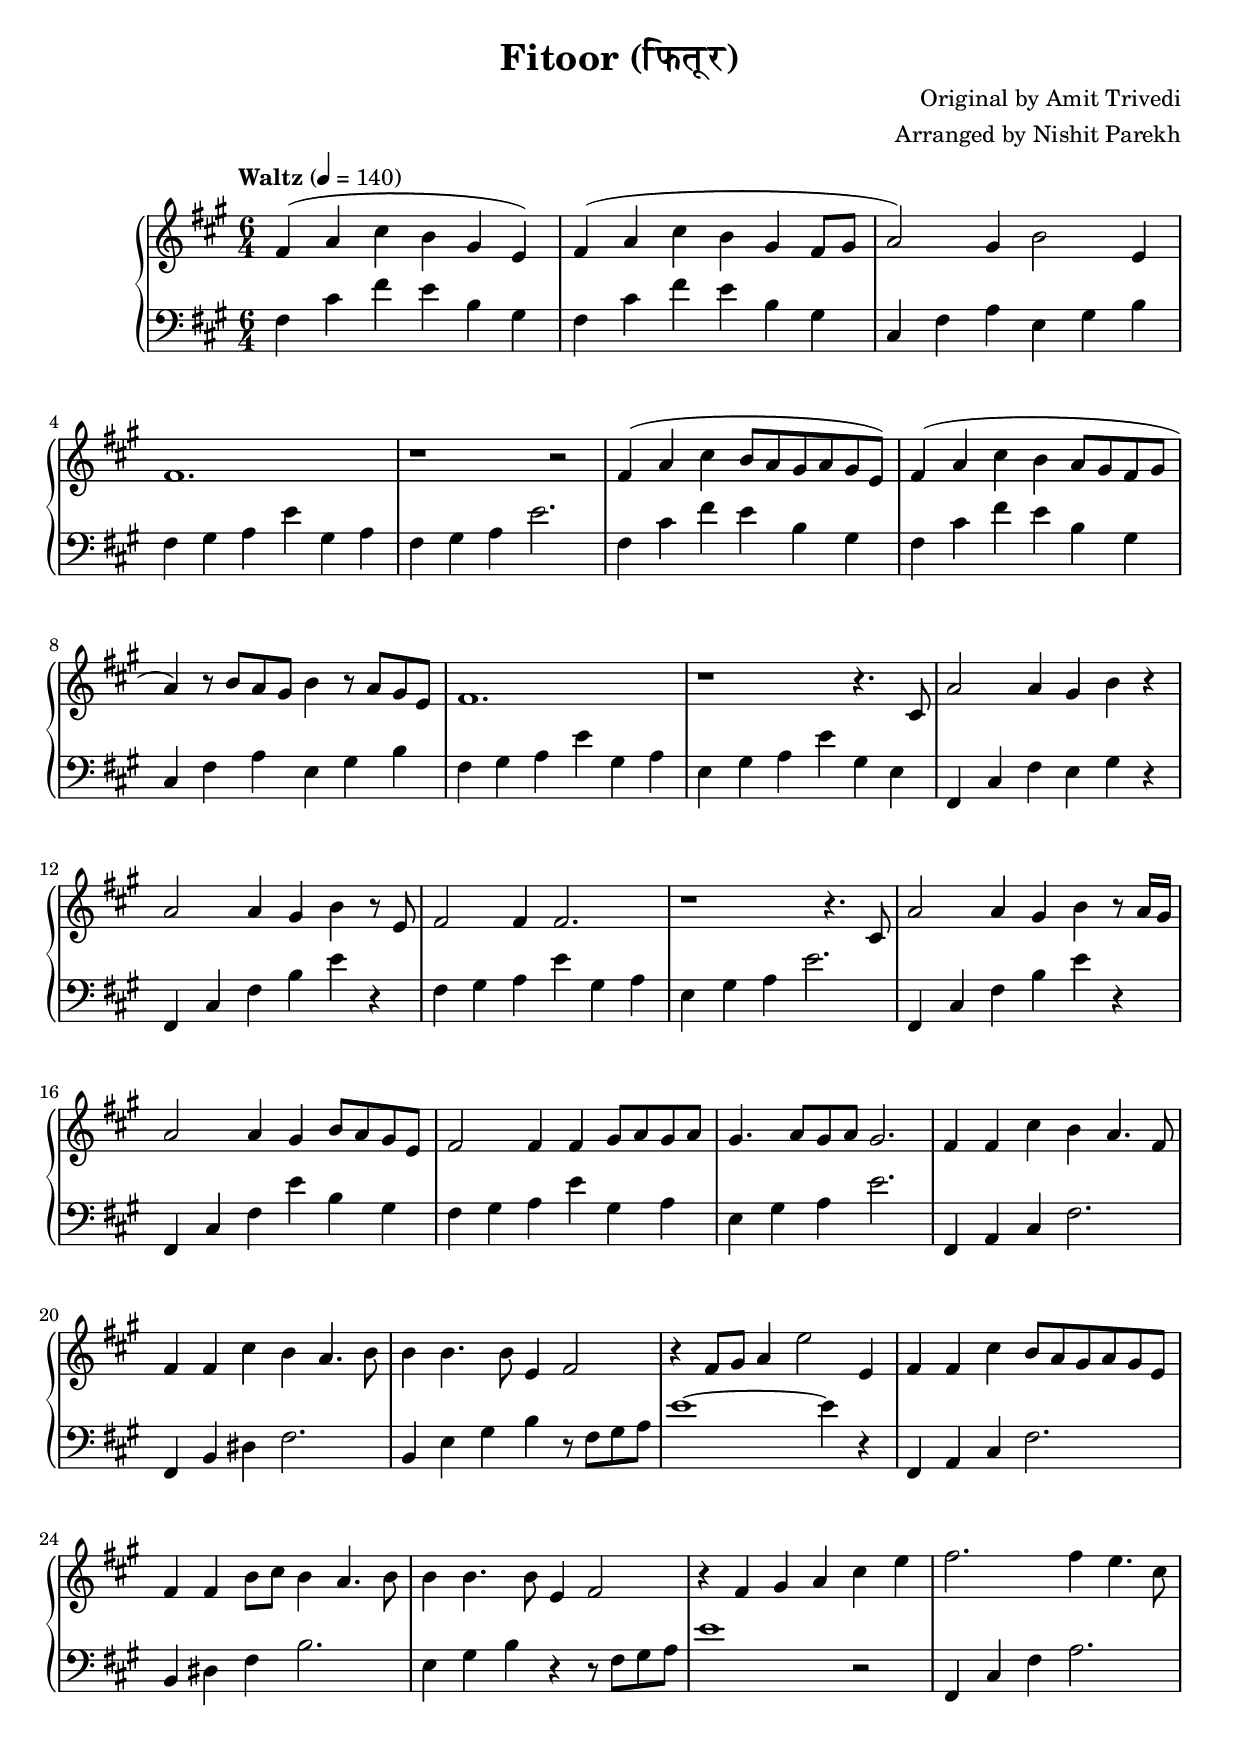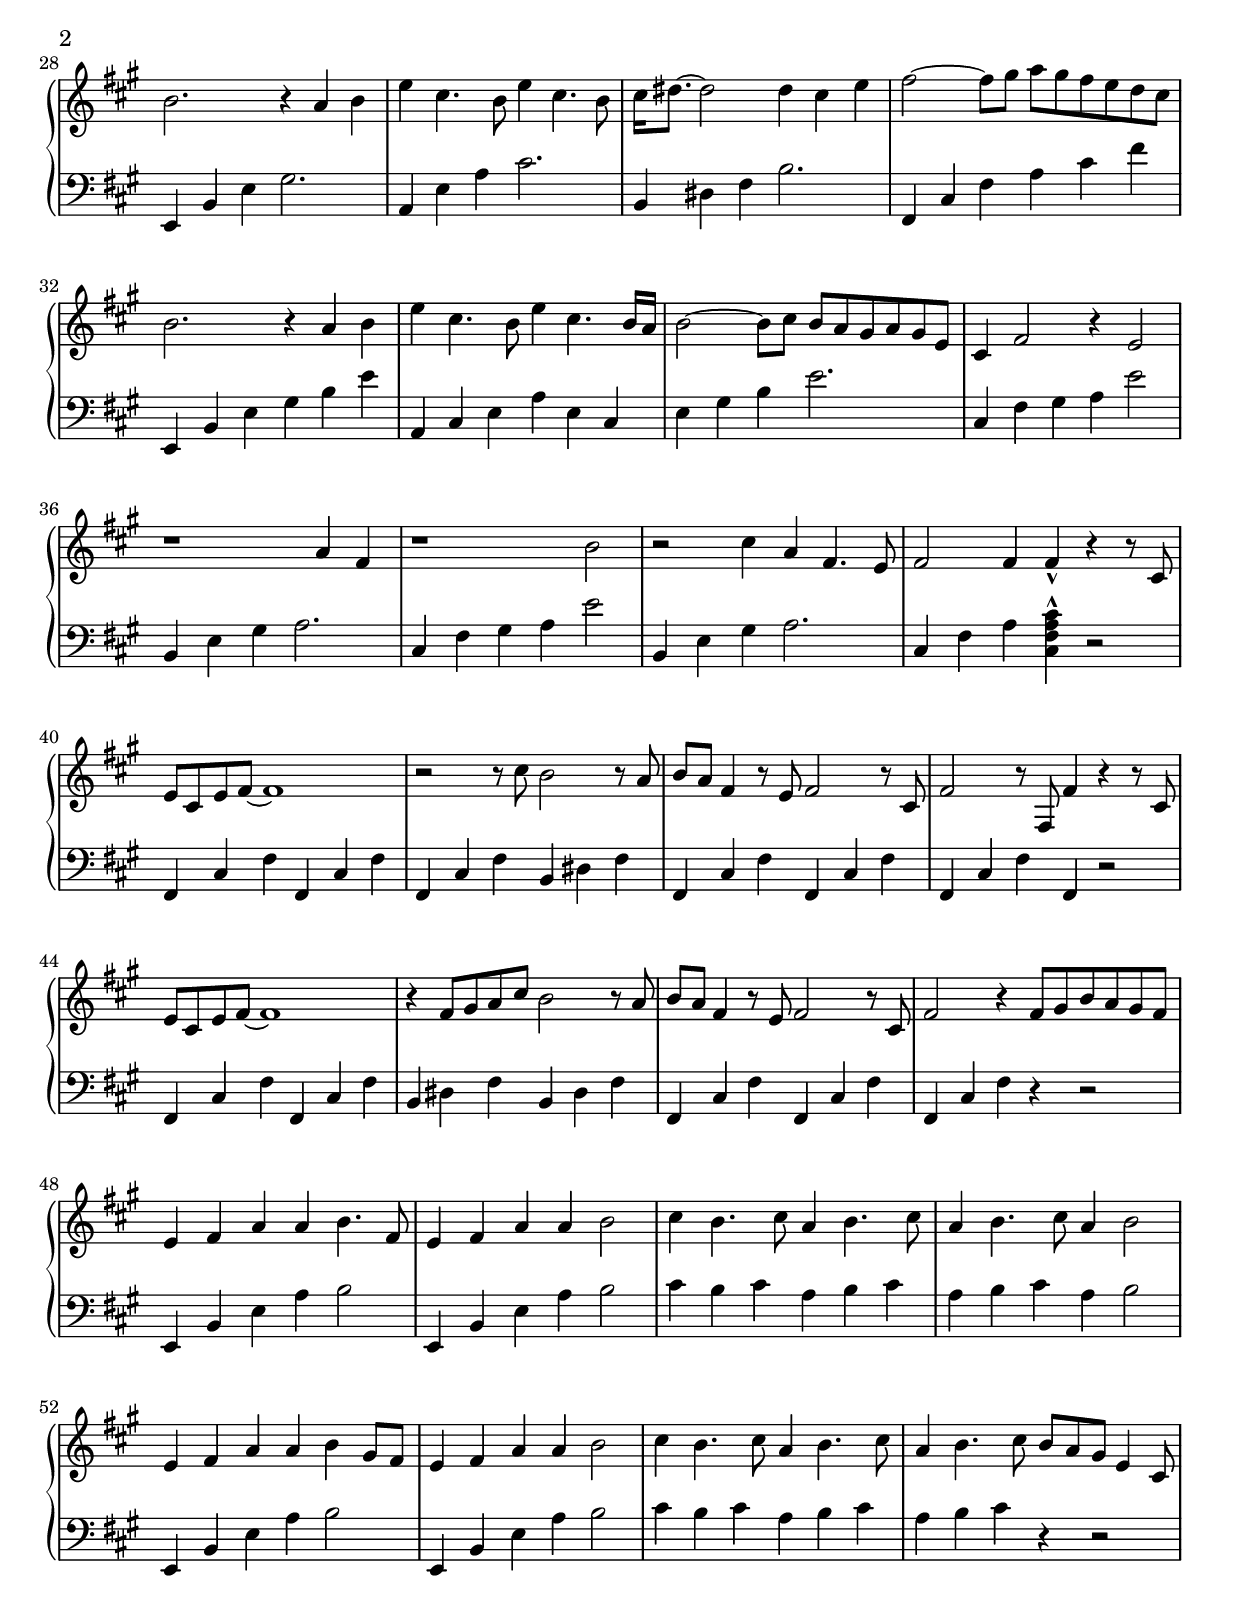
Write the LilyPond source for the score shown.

\version "2.19.82"

\header{
 title = "Fitoor (फितूर)"
 composer = "Original by Amit Trivedi"
 arranger = "Arranged by Nishit Parekh"
}


% ------------------------------------------------------------------------------
% NOTES
% ------------------------------------------------------------------------------

% ====================
% Intro
% ====================

rhIntro = {
  fis4( a4 cis4 b4 gis4 e4) |
  fis4( a4 cis4 b4 gis4 fis8 gis8 |
  a2) gis4 b2 e,4 |
  fis1. |
  r1 r2 |
  fis4( a4 cis4 b8 a8 gis8 a8 gis8 e8) |
  fis4( a4 cis4 b4 a8 gis8 fis8 gis8 |
  a4) r8 b8 a8 gis8 b4 r8 a8 gis8 e8 |
  fis1. |
  r1 r4.
}

lhIntro = {
  fis,4 cis'4 fis4 e4 b4 gis4 |
  fis4 cis'4 fis4 e4 b4 gis4 |
  cis,4 fis4 a4 e4 gis4 b4 |
  fis4 gis4 a4 e'4 gis,4 a4 |
  fis4 gis4 a4 e'2. |
  fis,4 cis'4 fis4 e4 b4 gis4 |
  fis4 cis'4 fis4 e4 b4 gis4 |
  cis,4 fis4 a4 e4 gis4 b4 |
  fis4 gis4 a4 e'4 gis,4 a4 |
  e4 gis4 a4 e'4 gis,4 e4 |
}



% ====================
% Verse 1
% ====================

rhVerseOne = {
  cis8 |
  a'2 a4 gis4 b4 r4 |
  a2 a4 gis4 b4 r8 e,8 |
  fis2 fis4 fis2. |
  r1 r4. cis8 |
  a'2 a4 gis4 b4 r8 a16 gis16|
  a2 a4 gis4 b8 a8 gis8 e8 |
  fis2 fis4 fis4 gis8 a8 gis8 a8 |
  gis4. a8 gis8 a8 gis2. |

  fis4 fis4 cis'4 b4 a4. fis8 |
  fis4 fis4 cis'4 b4 a4. b8 |
  b4 b4. b8 e,4 fis2 |
  r4 fis8 gis8 a4 e'2 e,4 |
  fis4 fis4 cis'4 b8 a8 gis8 a8 gis8 e8 |
  fis4 fis4 b8 cis8 b4 a4. b8 |
  b4 b4. b8 e,4 fis2 |
  r4 fis4 gis4 a4

}

lhVerseOne = {
  fis,4 cis'4 fis4 e4 gis4 r4 |
  fis,4 cis'4 fis4 b4 e4 r4 |
  fis,4 gis4 a4 e'4 gis,4 a4 |
  e4 gis4 a4 e'2. |
  fis,,4 cis'4 fis4 b4 e4 r4 |
  fis,,4 cis'4 fis4 e'4 b4 gis4 |
  fis4 gis4 a4 e'4 gis,4 a4 |
  e4 gis4 a4 e'2. |

  fis,,4 a4 cis4 fis2. |
  fis,4 b4 dis4 fis2. |
  b,4 e4 gis4 b4 r8 fis8 gis8 a8 |
  e'1~ e4 r4 |
  fis,,4 a4 cis4 fis2. |
  b,4 dis4 fis4 b2. |
  e,4 gis4 b4 r4 r8 fis8 gis8 a8 |
  e'1
}



% ====================
% Chorus 1
% ====================

rhChorusOne = {
  cis4 e4 |
  fis2. fis4 e4. cis8 |
  b2. r4 a4 b4 |
  e4 cis4. b8 e4 cis4. b8 |
  cis16 dis8.~ dis2 dis4 cis4 e4 |
  fis2~ fis8 gis8 a8 gis8 fis8 e8 d8 cis8 |
  b2. r4 a4 b4 |
  e4 cis4. b8 e4 cis4. b16 a16 |
  b2~ b8 cis8 b8 a8 gis8 a8 gis8 e8 |
  cis4 fis2 r4 e2 |
  r1 a4 fis4 |
  r1 b2 |
  r2 cis4 a4 fis4. e8 |
  fis2 fis4 fis4\marcato r4 r8
}

lhChorusOne = {
  r2 |
  fis,,4 cis'4 fis4 a2. |
  e,4 b'4 e4 gis2. |
  a,4 e'4 a4 cis2. |
  b,4 dis4 fis4 b2. |
  fis,4 cis'4 fis4 a4 cis4 fis4 |
  e,,4 b'4 e4 gis4 b4 e4 |
  a,,4 cis4 e4 a4 e4 cis4 |
  e4 gis4 b4 e2. |
  cis,4 fis4 gis4 a4 e'2 |
  b,4 e4 gis4 a2. |
  cis,4 fis4 gis4 a4 e'2 |
  b,4 e4 gis4 a2. |
  cis,4 fis4 a4 <cis, fis a cis>4\marcato r2 |
}



% ====================
% Bridge
% ====================

rhBridge = {
  %--- Part 1
  cis8 |
  e8 cis8 e8 fis8~ fis1 |
  r2 r8 cis'8 b2 r8 a8 |
  b8 a8 fis4 r8 e8 fis2 r8 cis8 |
  fis2 r8 fis,8 fis'4 r4 r8 cis8 |
  e8 cis8 e8 fis8~ fis1 |
  r4 fis8 gis8 a8 cis8 b2 r8 a8 |
  b8 a8 fis4 r8 e8 fis2 r8 cis8 |
  fis2 r4 fis8 gis8 b8 a8 gis8 fis8 |

  %--- Part 2
  e4 fis4 a4 a4 b4. fis8 |
  e4 fis4 a4 a4 b2 |
  cis4 b4. cis8 a4 b4. cis8 |
  a4 b4. cis8 a4 b2 |
  e,4 fis4 a4 a4 b4 gis8 fis8 |
  e4 fis4 a4 a4 b2 |
  cis4 b4. cis8 a4 b4. cis8 |
  a4 b4. cis8 b8 a8 gis8 e4 cis8 |
}

lhBridge = {
  %--- Part 1
  fis,4 cis'4 fis4 fis,4 cis'4 fis4 |
  fis,4 cis'4 fis4 b,4 dis4 fis4 |
  fis,4 cis'4 fis4 fis,4 cis'4 fis4 |
  fis,4 cis'4 fis4 fis,4 r2 |
  fis4 cis'4 fis4 fis,4 cis'4 fis4 |
  b,4 dis4 fis4 b,4 dis4 fis4 |
  fis,4 cis'4 fis4 fis,4 cis'4 fis4 |
  fis,4 cis'4 fis4 r4 r2 |

  %--- Part 2
  e,4 b'4 e4 a4 b2 |
  e,,4 b'4 e4 a4 b2 |
  cis4 b4 cis4 a4 b4 cis4 |
  a4 b4 cis4 a4 b2 |
  e,,4 b'4 e4 a4 b2 |
  e,,4 b'4 e4 a4 b2 |
  cis4 b4 cis4 a4 b4 cis4 |
  a4 b4 cis4 r4 r2 |
}



% ------------------------------------------------------------------------------
% BRING IT ALL TOGETHER
% ------------------------------------------------------------------------------

\score{
  \new PianoStaff <<
    \new Staff = "up" {
      <<
      \tempo "Waltz" 4 = 140
      \clef treble
      \key fis \minor
      \time 6/4

      \relative c' {
        \rhIntro
        \rhVerseOne
        \rhChorusOne
        \rhBridge
      }

      >>
    }

    \new Staff = "down" {
      \clef bass
      \key fis \minor
      \time 6/4

      \relative c' {
        \lhIntro
        \lhVerseOne
        \lhChorusOne
        \lhBridge
      }
    }
  >>
}